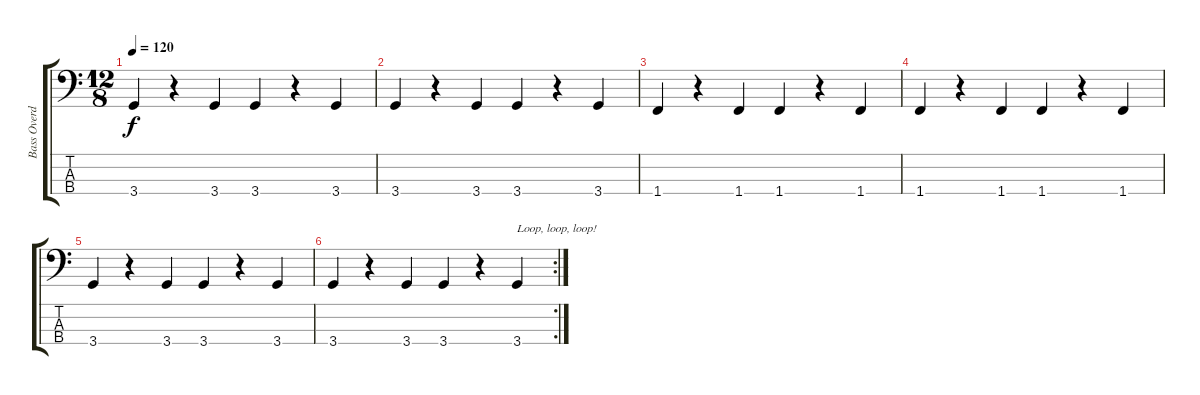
\track ("Bass Overdub" "Bass Overd") {instrument acousticbass}
\staff {score tabs}
\tuning (G2 D2 A1 E1) {hide}
\ts (12 8)
\tempo 120
\clef f4
\ks c
3.4.4{dy f} r.4 3.4.4 3.4.4 r.4 3.4.4 |
3.4.4 r.4 3.4.4 3.4.4 r.4 3.4.4 |
1.4.4 r.4 1.4.4 1.4.4 r.4 1.4.4 |
1.4.4 r.4 1.4.4 1.4.4 r.4 1.4.4 |
3.4.4 r.4 3.4.4 3.4.4 r.4 3.4.4 |
\rc 2
3.4.4 r.4 3.4.4 3.4.4 r.4 3.4.4{txt "Loop, loop, loop!"}
